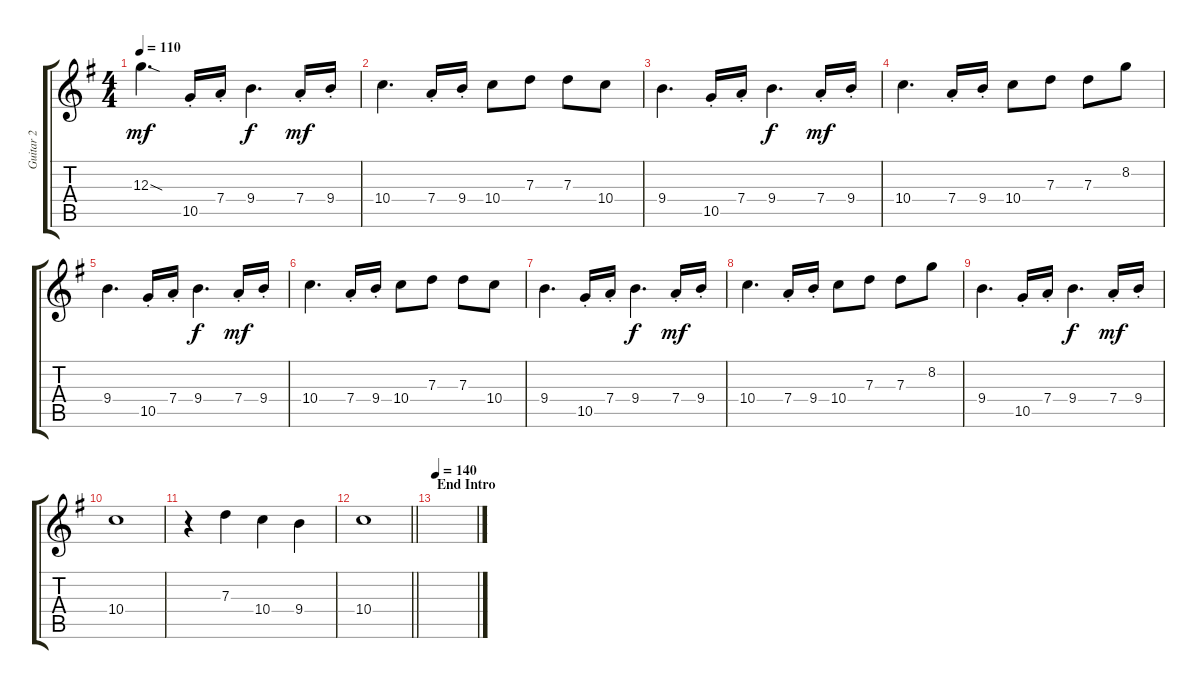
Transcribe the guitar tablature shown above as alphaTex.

\track ("Guitar 2" "Guitar 2") {instrument acousticguitarsteel}
\staff {score tabs}
\tuning (E4 B3 G3 D3 A2 E2) {hide}
\ts (4 4)
\tempo 110
\clef g2
\ks g
12.3{sod}.4{d dy mf} 10.5{st}.16 7.4{st}.16 9.4.4{d dy f} 7.4{st}.16{dy mf} 9.4{st}.16 |
10.4.4{d} 7.4{st}.16 9.4{st}.16 10.4.8 7.3.8 7.3.8 10.4.8 |
9.4.4{d} 10.5{st}.16 7.4{st}.16 9.4.4{d dy f} 7.4{st}.16{dy mf} 9.4{st}.16 |
10.4.4{d} 7.4{st}.16 9.4{st}.16 10.4.8 7.3.8 7.3.8 8.2.8 |
9.4.4{d} 10.5{st}.16 7.4{st}.16 9.4.4{d dy f} 7.4{st}.16{dy mf} 9.4{st}.16 |
10.4.4{d} 7.4{st}.16 9.4{st}.16 10.4.8 7.3.8 7.3.8 10.4.8 |
9.4.4{d} 10.5{st}.16 7.4{st}.16 9.4.4{d dy f} 7.4{st}.16{dy mf} 9.4{st}.16 |
10.4.4{d} 7.4{st}.16 9.4{st}.16 10.4.8 7.3.8 7.3.8 8.2.8 |
9.4.4{d} 10.5{st}.16 7.4{st}.16 9.4.4{d dy f} 7.4{st}.16{dy mf} 9.4{st}.16 |
10.4.1 |
r.4 7.3.4 10.4.4 9.4.4 |
\barLineRight lightlight
10.4.1 |
\section ("" "End Intro")
\tempo 140
